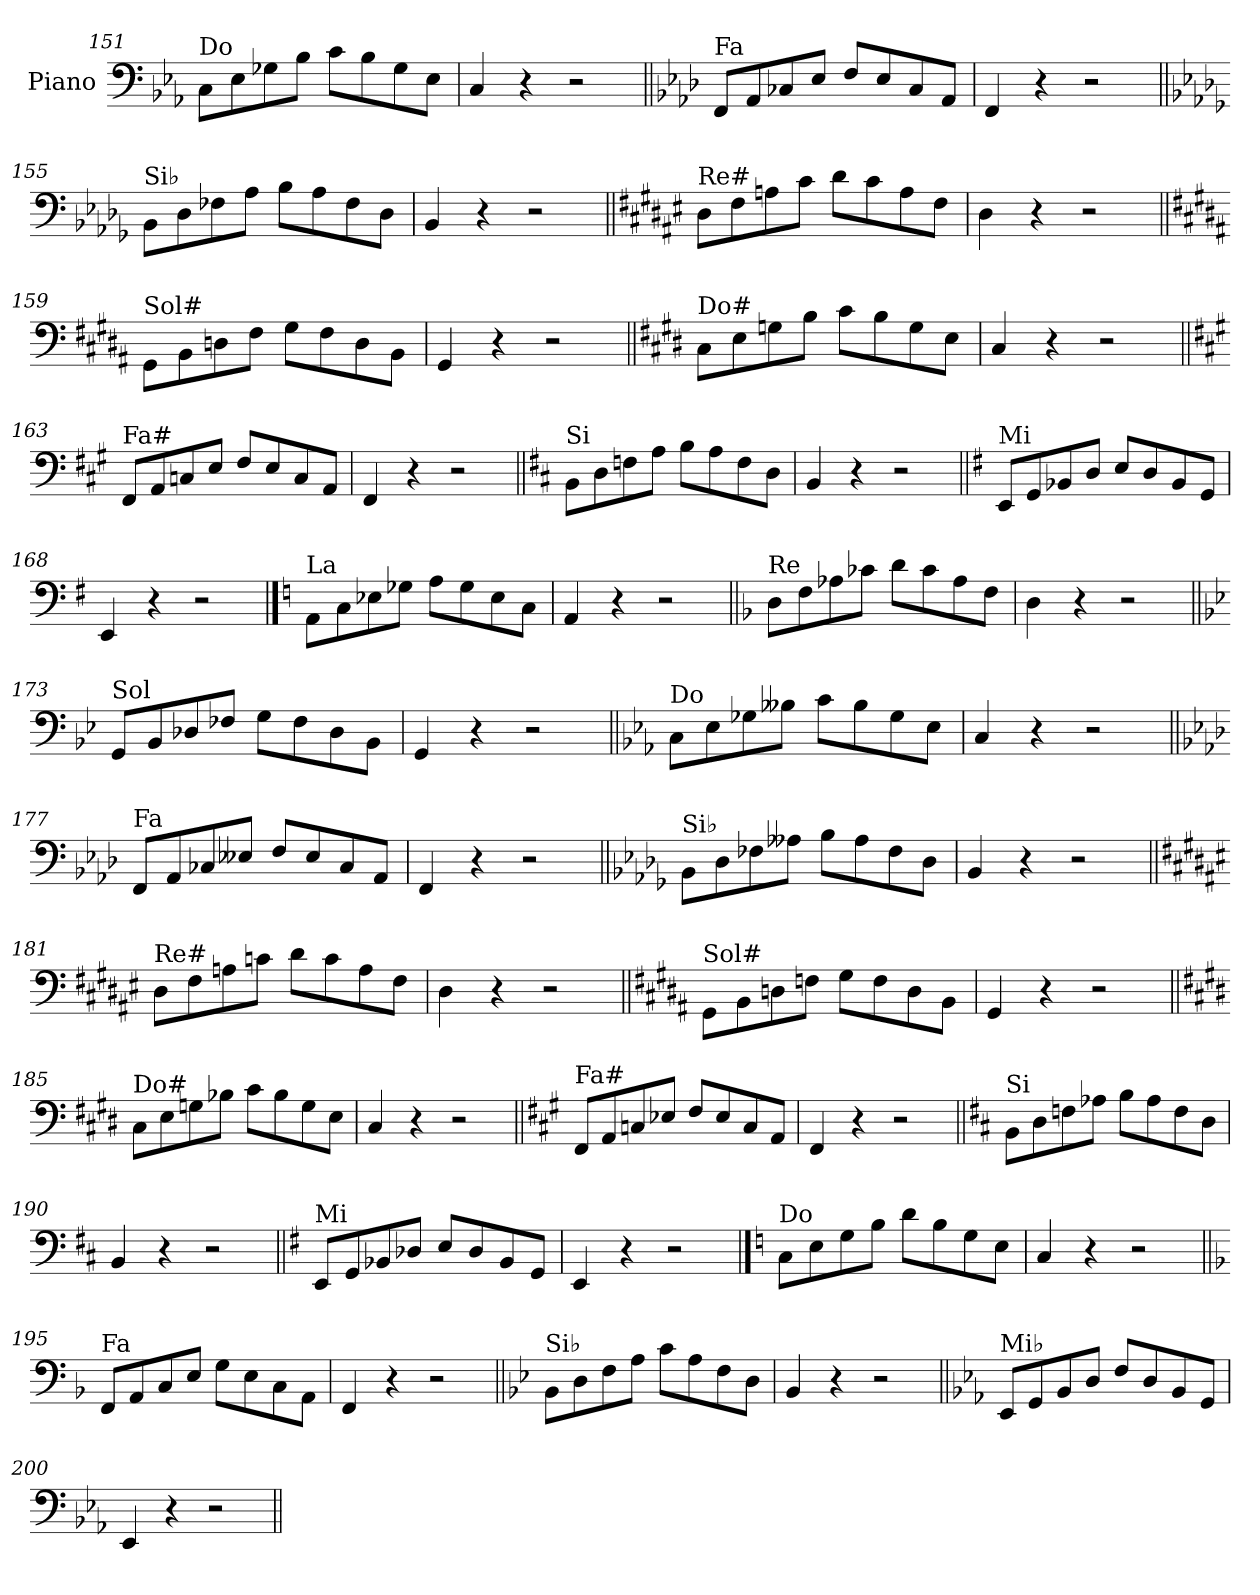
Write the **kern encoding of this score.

**kern
*part1
*staff1
*I"Piano
*I'Pno.
!!LO:LB:g=z
*clefF4
*k[b-e-a-]
=151
!LO:TX:a:t=Do
8C\L
8E-\
8G-X\
8B-\J
8c\L
8B-\
8G-\
8E-\J
=152
4C/
4r
2r
=153||
*k[b-e-a-d-]
!LO:TX:a:t=Fa
8FF/L
8AA-/
8C-X/
8E-/J
8F/L
8E-/
8C-/
8AA-/J
=154
4FF/
4r
2r
=155||
*k[b-e-a-d-g-]
!LO:TX:a:t=Si♭
8BB-\L
8D-\
8F-X\
8A-\J
8B-\L
8A-\
8F-\
8D-\J
=156
4BB-/
4r
2r
!!LO:LB:g=z
=157||
*k[f#c#g#d#a#e#]
!LO:TX:a:t=Re#
8D#\L
8F#\
8An\
8c#\J
8d#\L
8c#\
8A\
8F#\J
=158
4D#\
4r
2r
=159||
*k[f#c#g#d#a#]
!LO:TX:a:t=Sol#
8GG#\L
8BB\
8Dn\
8F#\J
8G#\L
8F#\
8D\
8BB\J
=160
4GG#/
4r
2r
=161||
*k[f#c#g#d#]
!LO:TX:a:t=Do#
8C#\L
8E\
8Gn\
8B\J
8c#\L
8B\
8G\
8E\J
=162
4C#/
4r
2r
!!LO:LB:g=z
=163||
*k[f#c#g#]
!LO:TX:a:t=Fa#
8FF#/L
8AA/
8Cn/
8E/J
8F#/L
8E/
8C/
8AA/J
=164
4FF#/
4r
2r
=165||
*k[f#c#]
!LO:TX:a:t=Si
8BB\L
8D\
8Fn\
8A\J
8B\L
8A\
8F\
8D\J
=166
4BB/
4r
2r
=167||
*k[f#]
!LO:TX:a:t=Mi
8EE/L
8GG/
8BB-X/
8D/J
8E/L
8D/
8BB-/
8GG/J
=168
4EE/
4r
2r
!!LO:LB:g=z
==169
*k[]
!LO:TX:a:t=La
8AA\L
8C\
8E-X\
8G-X\J
8A\L
8G-\
8E-\
8C\J
=170
4AA/
4r
2r
=171||
*k[b-]
!LO:TX:a:t=Re
8D\L
8F\
8A-X\
8c-X\J
8d\L
8c-\
8A-\
8F\J
=172
4D\
4r
2r
=173||
*k[b-e-]
!LO:TX:a:t=Sol
8GG/L
8BB-/
8D-X/
8F-X/J
8G\L
8F-\
8D-\
8BB-\J
=174
4GG/
4r
2r
!!LO:LB:g=z
=175||
*k[b-e-a-]
!LO:TX:a:t=Do
8C\L
8E-\
8G-X\
8B--X\J
8c\L
8B--\
8G-\
8E-\J
=176
4C/
4r
2r
=177||
*k[b-e-a-d-]
!LO:TX:a:t=Fa
8FF/L
8AA-/
8C-X/
8E--X/J
8F/L
8E--/
8C-/
8AA-/J
=178
4FF/
4r
2r
=179||
*k[b-e-a-d-g-]
!LO:TX:a:t=Si♭
8BB-\L
8D-\
8F-X\
8A--X\J
8B-\L
8A--\
8F-\
8D-\J
=180
4BB-/
4r
2r
!!LO:LB:g=z
=181||
*k[f#c#g#d#a#e#]
!LO:TX:a:t=Re#
8D#\L
8F#\
8An\
8cn\J
8d#\L
8c\
8A\
8F#\J
=182
4D#\
4r
2r
=183||
*k[f#c#g#d#a#]
!LO:TX:a:t=Sol#
8GG#\L
8BB\
8Dn\
8Fn\J
8G#\L
8F\
8D\
8BB\J
=184
4GG#/
4r
2r
=185||
*k[f#c#g#d#]
!LO:TX:a:t=Do#
8C#\L
8E\
8Gn\
8B-X\J
8c#\L
8B-\
8G\
8E\J
=186
4C#/
4r
2r
!!LO:LB:g=z
=187||
*k[f#c#g#]
!LO:TX:a:t=Fa#
8FF#/L
8AA/
8Cn/
8E-X/J
8F#/L
8E-/
8C/
8AA/J
=188
4FF#/
4r
2r
=189||
*k[f#c#]
!LO:TX:a:t=Si
8BB\L
8D\
8Fn\
8A-X\J
8B\L
8A-\
8F\
8D\J
=190
4BB/
4r
2r
=191||
*k[f#]
!LO:TX:a:t=Mi
8EE/L
8GG/
8BB-X/
8D-X/J
8E/L
8D-/
8BB-/
8GG/J
=192
4EE/
4r
2r
!!LO:PB:g=z
==193
*k[]
!LO:TX:a:t=Do
8C\L
8E\
8G\
8B\J
8d\L
8B\
8G\
8E\J
=194
4C/
4r
2r
=195||
*k[b-]
!LO:TX:a:t=Fa
8FF/L
8AA/
8C/
8E/J
8G\L
8E\
8C\
8AA\J
=196
4FF/
4r
2r
=197||
*k[b-e-]
!LO:TX:a:t=Si♭
8BB-\L
8D\
8F\
8A\J
8c\L
8A\
8F\
8D\J
=198
4BB-/
4r
2r
!!LO:LB:g=z
=199||
*k[b-e-a-]
!LO:TX:a:t=Mi♭
8EE-/L
8GG/
8BB-/
8D/J
8F/L
8D/
8BB-/
8GG/J
=200
4EE-/
4r
2r
=||
*-
